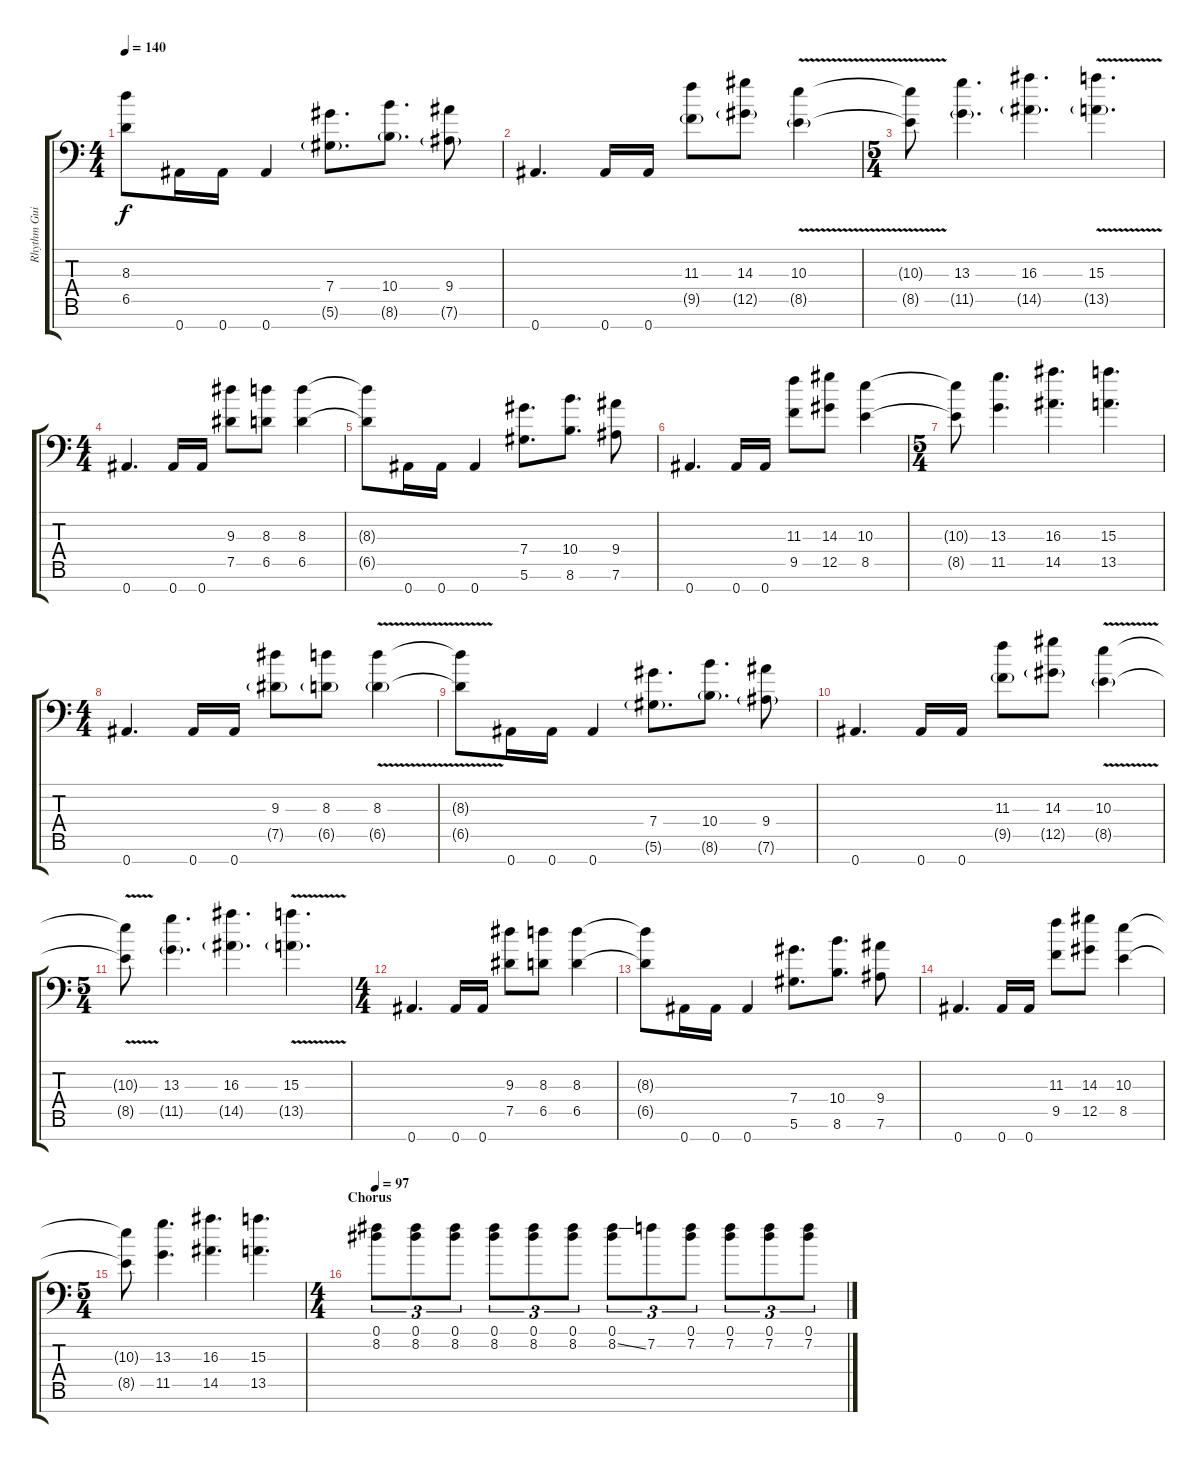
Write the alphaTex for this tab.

\track ("Rhythm Guitar Right" "Rhythm Gui") {instrument distortionguitar}
\staff {score tabs}
\tuning (Eb4 Bb3 Gb3 Db3 Ab2 Eb2 Bb1) {hide}
\ts (4 4)
\tempo 140
\clef f4
\ks c
(8.3{t} 6.5{t}).8{dy f} 0.7.16 0.7.16 0.7.4 (7.4 5.6{g}).8{d} (10.4 8.6{g}).8{d} (9.4 7.6{g}).8 |
0.7.4{d} 0.7.16 0.7.16 (11.3 9.5{g}).8 (14.3 12.5{g}).8 (10.3{v} 8.5{g}).4 |
\ts (5 4)
(10.3{t} 8.5{t}).8 (13.3 11.5{g}).4{d} (16.3 14.5{g}).4{d} (15.3{v} 13.5{v g}).4{d} |
\ts (4 4)
0.7.4{d} 0.7.16 0.7.16 (9.3 7.5).8 (8.3 6.5).8 (8.3 6.5).4 |
(8.3{t} 6.5{t}).8 0.7.16 0.7.16 0.7.4 (7.4 5.6).8{d} (10.4 8.6).8{d} (9.4 7.6).8 |
0.7.4{d} 0.7.16 0.7.16 (11.3 9.5).8 (14.3 12.5).8 (10.3 8.5).4 |
\ts (5 4)
(10.3{t} 8.5{t}).8 (13.3 11.5).4{d} (16.3 14.5).4{d} (15.3 13.5).4{d} |
\ts (4 4)
0.7.4{d} 0.7.16 0.7.16 (9.3 7.5{g}).8 (8.3 6.5{g}).8 (8.3{v} 6.5{v g}).4 |
(8.3{t} 6.5{t}).8 0.7.16 0.7.16 0.7.4 (7.4 5.6{g}).8{d} (10.4 8.6{g}).8{d} (9.4 7.6{g}).8 |
0.7.4{d} 0.7.16 0.7.16 (11.3 9.5{g}).8 (14.3 12.5{g}).8 (10.3{v} 8.5{g}).4 |
\ts (5 4)
(10.3{t} 8.5{t}).8 (13.3 11.5{g}).4{d} (16.3 14.5{g}).4{d} (15.3{v} 13.5{v g}).4{d} |
\ts (4 4)
0.7.4{d} 0.7.16 0.7.16 (9.3 7.5).8 (8.3 6.5).8 (8.3 6.5).4 |
(8.3{t} 6.5{t}).8 0.7.16 0.7.16 0.7.4 (7.4 5.6).8{d} (10.4 8.6).8{d} (9.4 7.6).8 |
0.7.4{d} 0.7.16 0.7.16 (11.3 9.5).8 (14.3 12.5).8 (10.3 8.5).4 |
\ts (5 4)
(10.3{t} 8.5{t}).8 (13.3 11.5).4{d} (16.3 14.5).4{d} (15.3 13.5).4{d} |
\ts (4 4)
\section ("" "Chorus")
\tempo 97
(0.1 8.2).8{tu (3 2)} (0.1 8.2).8{tu (3 2)} (0.1 8.2).8{tu (3 2)} (0.1 8.2).8{tu (3 2)} (0.1 8.2).8{tu (3 2)} (0.1 8.2).8{tu (3 2)} (0.1 8.2{ss}).8{tu (3 2)} 7.2.8{tu (3 2)} (0.1 7.2).8{tu (3 2)} (0.1 7.2).8{tu (3 2)} (0.1 7.2).8{tu (3 2)} (0.1 7.2).8{tu (3 2)}
